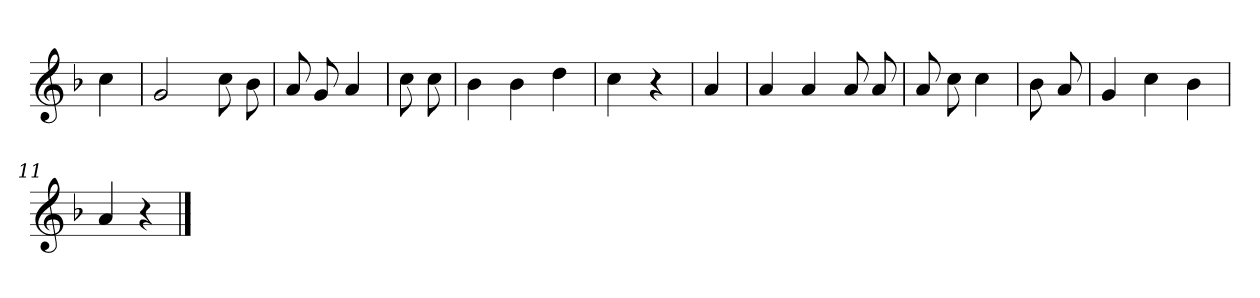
**kern
*part1
*staff1
*clefG2
*k[b-]
*F:
=
4cc
=1
2g
8cc
8b-
=2
8a
8g
4a
=3
8cc
8cc
=4
4b-
4b-
4dd
=5
4cc
4r
=6
4a
=7
4a
4a
8a
8a
=8
8a
8cc
4cc
=9
8b-
8a
=10
4g
4cc
4b-
=11
4a
4r
==
*-
